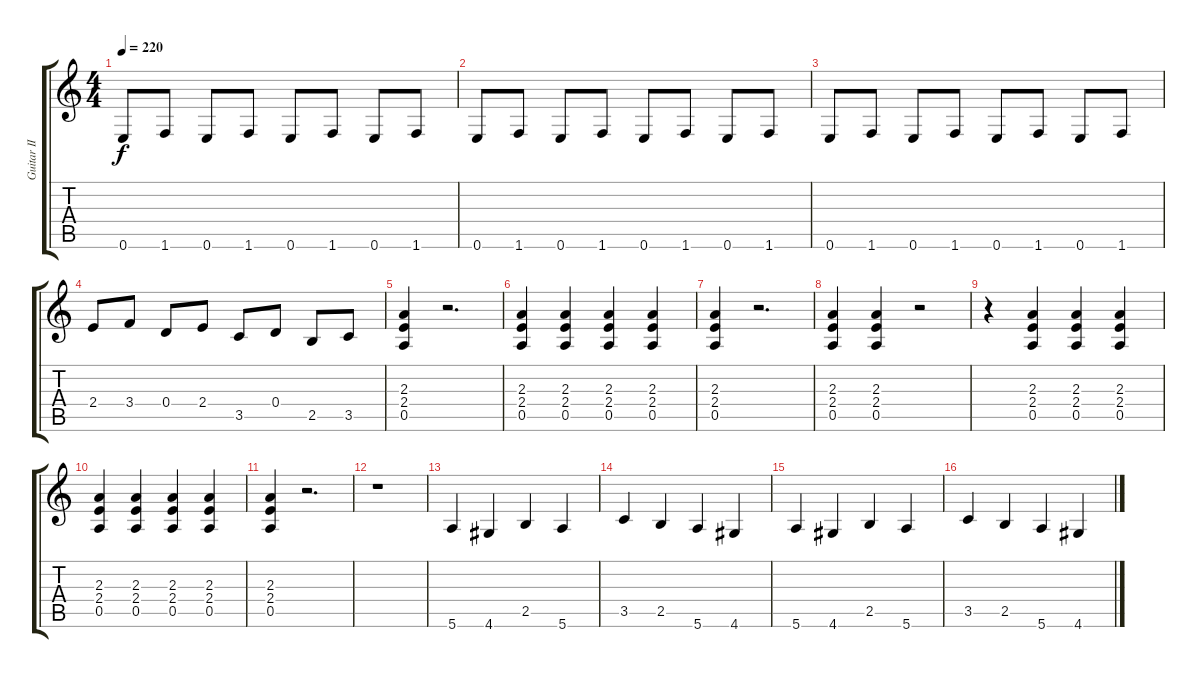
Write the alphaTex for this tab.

\track ("Guitar II" "Guitar II") {instrument overdrivenguitar}
\staff {score tabs}
\tuning (E4 B3 G3 D3 A2 E2) {hide}
\ts (4 4)
\tempo 220
\clef g2
\ks c
0.6.8{dy f} 1.6.8 0.6.8 1.6.8 0.6.8 1.6.8 0.6.8 1.6.8 |
0.6.8 1.6.8 0.6.8 1.6.8 0.6.8 1.6.8 0.6.8 1.6.8 |
0.6.8 1.6.8 0.6.8 1.6.8 0.6.8 1.6.8 0.6.8 1.6.8 |
2.4.8 3.4.8 0.4.8 2.4.8 3.5.8 0.4.8 2.5.8 3.5.8 |
(2.3 2.4 0.5).4 r.2{d} |
(2.3 2.4 0.5).4 (2.3 2.4 0.5).4 (2.3 2.4 0.5).4 (2.3 2.4 0.5).4 |
(2.3 2.4 0.5).4 r.2{d} |
(2.3 2.4 0.5).4 (2.3 2.4 0.5).4 r.2 |
r.4 (2.3 2.4 0.5).4 (2.3 2.4 0.5).4 (2.3 2.4 0.5).4 |
(2.3 2.4 0.5).4 (2.3 2.4 0.5).4 (2.3 2.4 0.5).4 (2.3 2.4 0.5).4 |
(2.3 2.4 0.5).4 r.2{d} |
r.1 |
5.6.4 4.6.4 2.5.4 5.6.4 |
3.5.4 2.5.4 5.6.4 4.6.4 |
5.6.4 4.6.4 2.5.4 5.6.4 |
3.5.4 2.5.4 5.6.4 4.6.4
